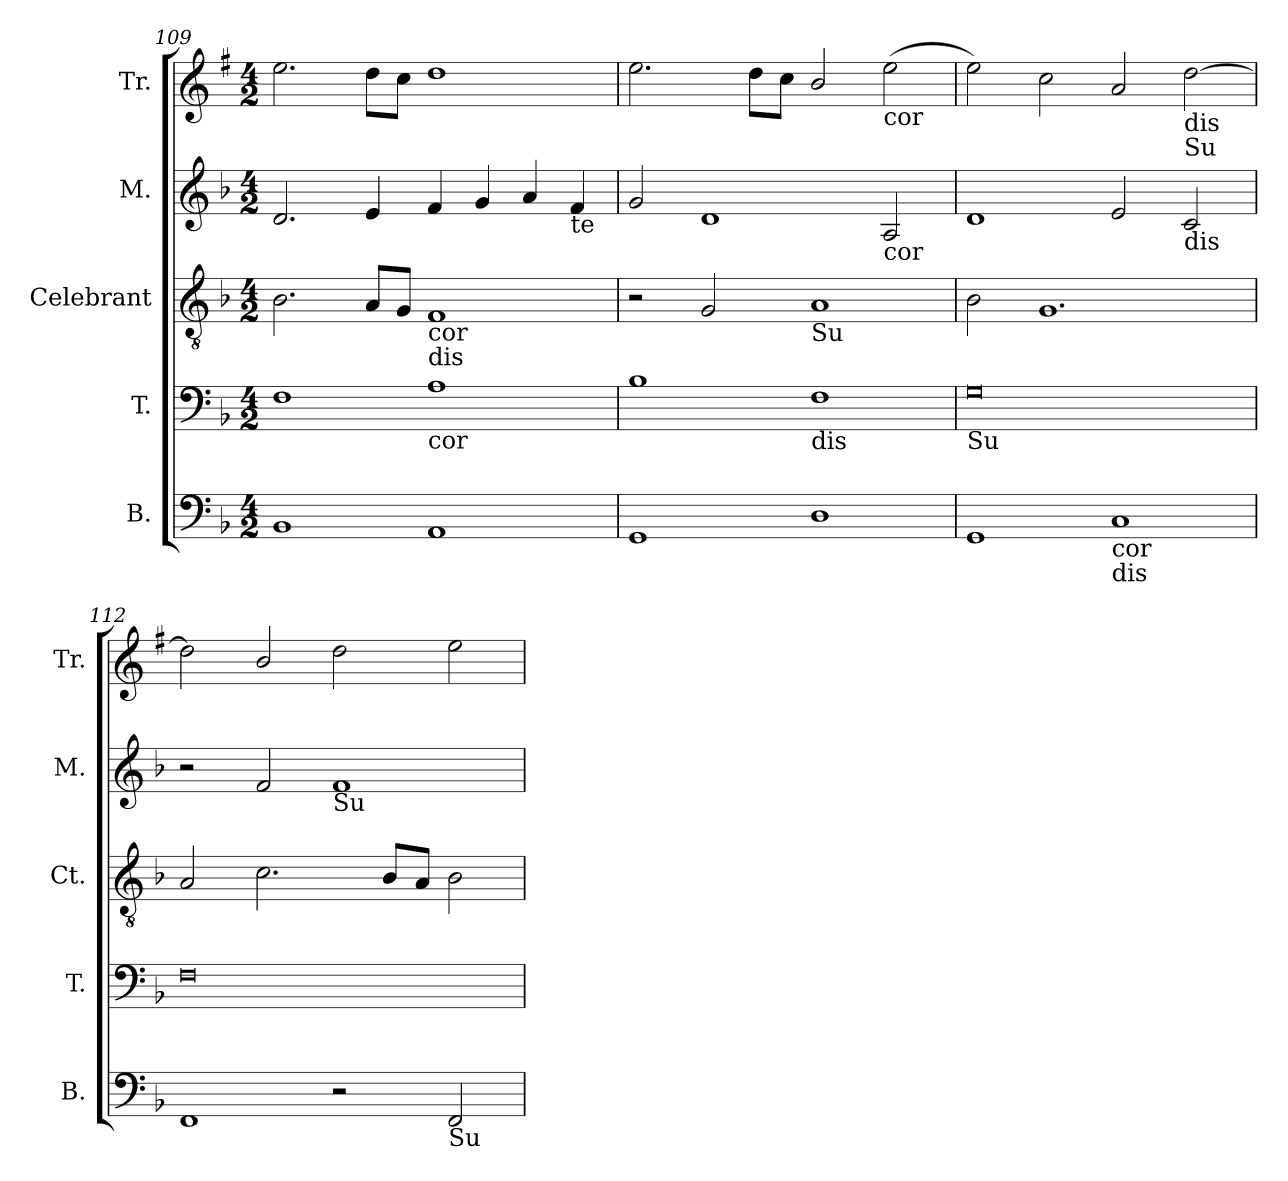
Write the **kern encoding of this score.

**kern	**kern	**kern	**kern	**kern
*part5	*part4	*part3	*part2	*part1
*staff5	*staff4	*staff3	*staff2	*staff1
*I"B.	*I"T.	*I"Celebrant	*I"M.	*I"Tr.
*I'B.	*I'T.	*I'Ct.	*I'M.	*I'Tr.
!!LO:PB:g=z
*clefF4	*clefF4	*clefGv2	*clefG2	*clefG2
*	*	*	*	*ITrd1c2
*k[b-]	*k[b-]	*k[b-]	*k[b-]	*k[b-]
*F:	*F:	*F:	*F:	*F:
*M4/2	*M4/2	*M4/2	*M4/2	*M4/2
=109	=109	=109	=109	=109
1BB-	1F	2.B-\	2.d/	2.dd\
.	.	8A/L	4e/	8cc\L
.	.	8G/J	.	8b-\J
!	!	!LO:TX:b:t=cor	!	!
!	!	!LO:TX:b:t=dis	!	!
!	!LO:TX:b:t=cor	!	!	!
1AA	1A	1F	4f/	1cc
.	.	.	4g/	.
.	.	.	4a/	.
!	!	!	!LO:TX:b:t=te	!
.	.	.	4f/	.
=110	=110	=110	=110	=110
1GG	1B-	2r	2g/	2.dd\
.	.	2G/	1d	.
.	.	.	.	8cc\L
.	.	.	.	8b-\J
!	!	!LO:TX:b:t=Su	!	!
!	!LO:TX:b:t=dis	!	!	!
1D	1F	1A	.	2a/
!	!	!	!	!LO:TX:b:t=cor
!	!	!	!LO:TX:b:t=cor	!
.	.	.	2A/	(>2dd\
=111	=111	=111	=111	=111
!	!LO:TX:b:t=Su	!	!	!
1GG	0G	2B-\	1d	2dd\)
.	.	1.G	.	2b-\
!LO:TX:b:t=cor	!	!	!	!
!LO:TX:b:t=dis	!	!	!	!
1C	.	.	2e/	2g/
!	!	!	!	!LO:TX:b:t=dis
!	!	!	!	!LO:TX:b:t=Su
!	!	!	!LO:TX:b:t=dis	!
.	.	.	2c/	[>2cc\
=112	=112	=112	=112	=112
1FF	0F	2A/	2r	2cc\]
.	.	2.c\	2f/	2a/
!	!	!	!LO:TX:b:t=Su	!
2r	.	.	1f	2cc\
.	.	8B-/L	.	.
.	.	8A/J	.	.
!LO:TX:b:t=Su	!	!	!	!
2FF/	.	2B-\	.	2dd\
=	=	=	=	=
*-	*-	*-	*-	*-
